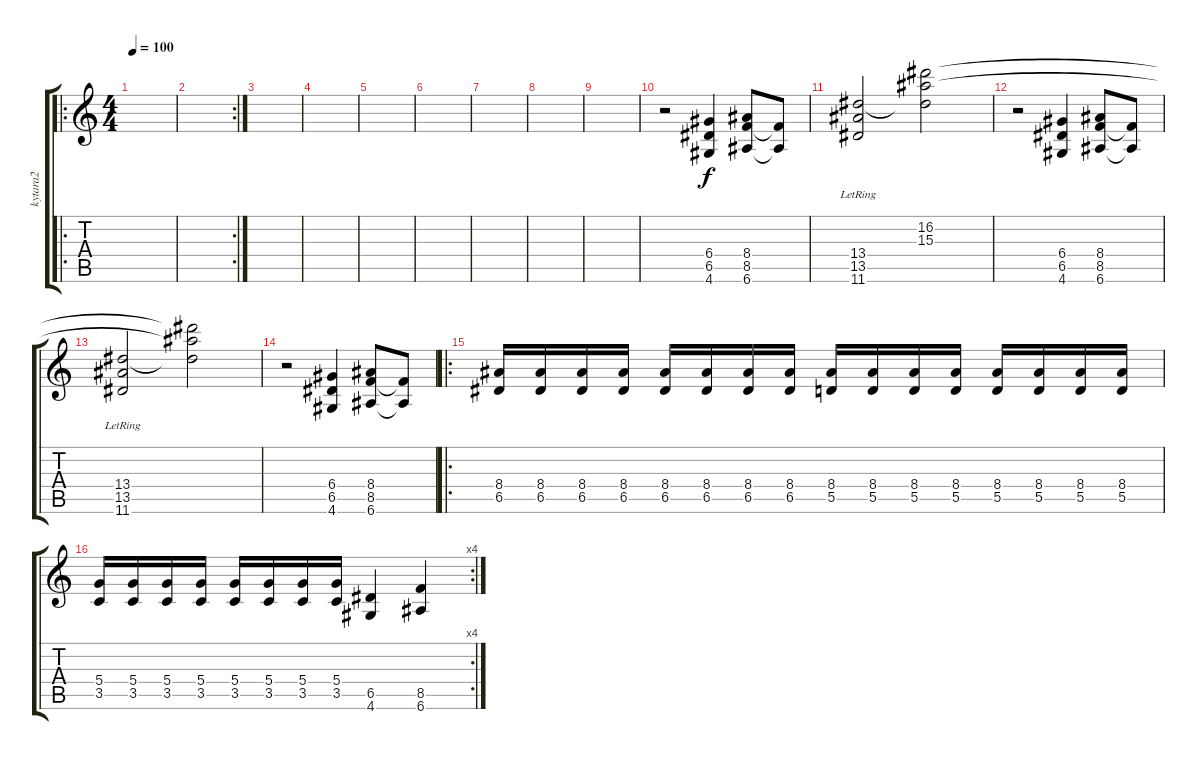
\track ("kytara2" "kytara2") {instrument overdrivenguitar bank 43}
\staff {score tabs}
\tuning (E4 B3 G3 D3 A2 E2) {hide}
\ro
\ts (4 4)
\tempo 100
\clef g2
\ks c
|
\rc 2
|
|
|
|
|
|
|
|
r.2 (6.4 6.5 4.6).4 (8.4 8.5 6.6).8 (8.5{t} 6.6{t}).8 |
(13.4 13.5{lr} 11.6{lr}).2 (16.2 15.3 13.4{t}).2 |
r.2 (6.4 6.5 4.6).4 (8.4 8.5 6.6).8 (8.5{t} 6.6{t}).8 |
(13.4 13.5{lr} 11.6{lr}).2 (16.2{t} 15.3{t} 13.4{t}).2 |
r.2 (6.4 6.5 4.6).4 (8.4 8.5 6.6).8 (8.5{t} 6.6{t}).8 |
\ro
(8.4 6.5).16 (8.4 6.5).16 (8.4 6.5).16 (8.4 6.5).16 (8.4 6.5).16 (8.4 6.5).16 (8.4 6.5).16 (8.4 6.5).16 (8.4 5.5).16 (8.4 5.5).16 (8.4 5.5).16 (8.4 5.5).16 (8.4 5.5).16 (8.4 5.5).16 (8.4 5.5).16 (8.4 5.5).16 |
\rc 4
(5.4 3.5).16 (5.4 3.5).16 (5.4 3.5).16 (5.4 3.5).16 (5.4 3.5).16 (5.4 3.5).16 (5.4 3.5).16 (5.4 3.5).16 (6.5 4.6).4 (8.5 6.6).4
